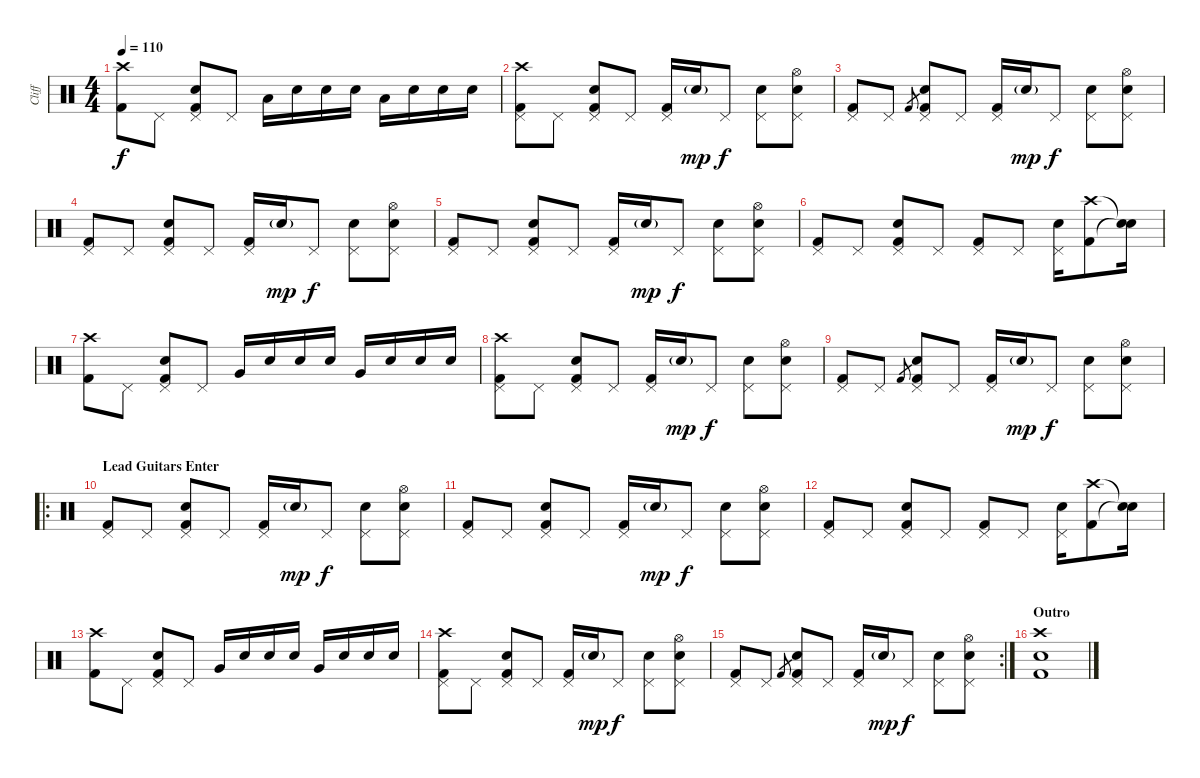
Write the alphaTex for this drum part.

\track ("Cliff" "Cliff") {instrument percussion}
\staff {score}
\articulation defaults
\ts (4 4)
\tempo 110
\clef neutral
\ks c
("Crash high (hit)" "Kick (hit) 2").8{dy f} "Pedal Hi-Hat (hit)".8 ("Pedal Hi-Hat (hit)" "Kick (hit) 2" "Snare (hit) 2").8 "Pedal Hi-Hat (hit)".8 "Low Tom (hit)".16 "Snare (hit) 2".16 "Snare (hit) 2".16 "Snare (hit) 2".16 "Low Tom (hit)".16 "Snare (hit) 2".16 "Snare (hit) 2".16 "Snare (hit) 2".16 |
("Pedal Hi-Hat (hit)" "Kick (hit) 2" "Crash high (hit)").8 "Pedal Hi-Hat (hit)".8 ("Pedal Hi-Hat (hit)" "Snare (hit) 2" "Kick (hit) 2").8 "Pedal Hi-Hat (hit)".8 ("Pedal Hi-Hat (hit)" "Kick (hit) 2").16 "Snare (hit) 2"{g}.16{dy mp} "Pedal Hi-Hat (hit)".8{dy f} ("Pedal Hi-Hat (hit)" "Snare (hit) 2").8 ("Pedal Hi-Hat (hit)" "Snare (hit) 2" "Hi-Hat (open)").8 |
("Pedal Hi-Hat (hit)" "Kick (hit) 2").8 "Pedal Hi-Hat (hit)".8 "Kick (hit) 2".8{gr} ("Pedal Hi-Hat (hit)" "Snare (hit) 2" "Kick (hit) 2").8 "Pedal Hi-Hat (hit)".8 ("Pedal Hi-Hat (hit)" "Kick (hit) 2").16 "Snare (hit) 2"{g}.16{dy mp} "Pedal Hi-Hat (hit)".8{dy f} ("Pedal Hi-Hat (hit)" "Snare (hit) 2").8 ("Pedal Hi-Hat (hit)" "Snare (hit) 2" "Hi-Hat (open)").8 |
("Pedal Hi-Hat (hit)" "Kick (hit) 2").8 "Pedal Hi-Hat (hit)".8 ("Pedal Hi-Hat (hit)" "Snare (hit) 2" "Kick (hit) 2").8 "Pedal Hi-Hat (hit)".8 ("Pedal Hi-Hat (hit)" "Kick (hit) 2").16 "Snare (hit) 2"{g}.16{dy mp} "Pedal Hi-Hat (hit)".8{dy f} ("Pedal Hi-Hat (hit)" "Snare (hit) 2").8 ("Pedal Hi-Hat (hit)" "Snare (hit) 2" "Hi-Hat (open)").8 |
("Pedal Hi-Hat (hit)" "Kick (hit) 2").8 "Pedal Hi-Hat (hit)".8 ("Pedal Hi-Hat (hit)" "Snare (hit) 2" "Kick (hit) 2").8 "Pedal Hi-Hat (hit)".8 ("Pedal Hi-Hat (hit)" "Kick (hit) 2").16 "Snare (hit) 2"{g}.16{dy mp} "Pedal Hi-Hat (hit)".8{dy f} ("Pedal Hi-Hat (hit)" "Snare (hit) 2").8 ("Pedal Hi-Hat (hit)" "Snare (hit) 2" "Hi-Hat (open)").8 |
("Pedal Hi-Hat (hit)" "Kick (hit) 2").8 "Pedal Hi-Hat (hit)".8 ("Pedal Hi-Hat (hit)" "Snare (hit) 2" "Kick (hit) 2").8 "Pedal Hi-Hat (hit)".8 ("Pedal Hi-Hat (hit)" "Kick (hit) 2").8 "Pedal Hi-Hat (hit)".8 ("Pedal Hi-Hat (hit)" "Snare (hit) 2").16 ("Crash high (hit)" "Kick (hit) 2").8 ("Snare (hit)"{t} "Snare (hit)"{t}).16 |
("Crash high (hit)" "Kick (hit) 2").8 "Pedal Hi-Hat (hit)".8 ("Pedal Hi-Hat (hit)" "Kick (hit) 2" "Snare (hit) 2").8 "Pedal Hi-Hat (hit)".8 "Very Low Tom (hit)".16 "Snare (hit) 2".16 "Snare (hit) 2".16 "Snare (hit) 2".16 "Very Low Tom (hit)".16 "Snare (hit) 2".16 "Snare (hit) 2".16 "Snare (hit) 2".16 |
("Pedal Hi-Hat (hit)" "Kick (hit) 2" "Crash high (hit)").8 "Pedal Hi-Hat (hit)".8 ("Pedal Hi-Hat (hit)" "Snare (hit) 2" "Kick (hit) 2").8 "Pedal Hi-Hat (hit)".8 ("Pedal Hi-Hat (hit)" "Kick (hit) 2").16 "Snare (hit) 2"{g}.16{dy mp} "Pedal Hi-Hat (hit)".8{dy f} ("Pedal Hi-Hat (hit)" "Snare (hit) 2").8 ("Pedal Hi-Hat (hit)" "Snare (hit) 2" "Hi-Hat (open)").8 |
("Pedal Hi-Hat (hit)" "Kick (hit) 2").8 "Pedal Hi-Hat (hit)".8 "Kick (hit) 2".8{gr} ("Pedal Hi-Hat (hit)" "Snare (hit) 2" "Kick (hit) 2").8 "Pedal Hi-Hat (hit)".8 ("Pedal Hi-Hat (hit)" "Kick (hit) 2").16 "Snare (hit) 2"{g}.16{dy mp} "Pedal Hi-Hat (hit)".8{dy f} ("Pedal Hi-Hat (hit)" "Snare (hit) 2").8 ("Pedal Hi-Hat (hit)" "Snare (hit) 2" "Hi-Hat (open)").8 |
\ro
\section ("" "Lead Guitars Enter")
("Pedal Hi-Hat (hit)" "Kick (hit) 2").8 "Pedal Hi-Hat (hit)".8 ("Pedal Hi-Hat (hit)" "Snare (hit) 2" "Kick (hit) 2").8 "Pedal Hi-Hat (hit)".8 ("Pedal Hi-Hat (hit)" "Kick (hit) 2").16 "Snare (hit) 2"{g}.16{dy mp} "Pedal Hi-Hat (hit)".8{dy f} ("Pedal Hi-Hat (hit)" "Snare (hit) 2").8 ("Pedal Hi-Hat (hit)" "Snare (hit) 2" "Hi-Hat (open)").8 |
("Pedal Hi-Hat (hit)" "Kick (hit) 2").8 "Pedal Hi-Hat (hit)".8 ("Pedal Hi-Hat (hit)" "Snare (hit) 2" "Kick (hit) 2").8 "Pedal Hi-Hat (hit)".8 ("Pedal Hi-Hat (hit)" "Kick (hit) 2").16 "Snare (hit) 2"{g}.16{dy mp} "Pedal Hi-Hat (hit)".8{dy f} ("Pedal Hi-Hat (hit)" "Snare (hit) 2").8 ("Pedal Hi-Hat (hit)" "Snare (hit) 2" "Hi-Hat (open)").8 |
("Pedal Hi-Hat (hit)" "Kick (hit) 2").8 "Pedal Hi-Hat (hit)".8 ("Pedal Hi-Hat (hit)" "Snare (hit) 2" "Kick (hit) 2").8 "Pedal Hi-Hat (hit)".8 ("Pedal Hi-Hat (hit)" "Kick (hit) 2").8 "Pedal Hi-Hat (hit)".8 ("Pedal Hi-Hat (hit)" "Snare (hit) 2").16 ("Crash high (hit)" "Kick (hit) 2").8 ("Snare (hit)"{t} "Snare (hit)"{t}).16 |
("Crash high (hit)" "Kick (hit) 2").8 "Pedal Hi-Hat (hit)".8 ("Pedal Hi-Hat (hit)" "Kick (hit) 2" "Snare (hit) 2").8 "Pedal Hi-Hat (hit)".8 "Very Low Tom (hit)".16 "Snare (hit) 2".16 "Snare (hit) 2".16 "Snare (hit) 2".16 "Very Low Tom (hit)".16 "Snare (hit) 2".16 "Snare (hit) 2".16 "Snare (hit) 2".16 |
("Pedal Hi-Hat (hit)" "Kick (hit) 2" "Crash high (hit)").8 "Pedal Hi-Hat (hit)".8 ("Pedal Hi-Hat (hit)" "Snare (hit) 2" "Kick (hit) 2").8 "Pedal Hi-Hat (hit)".8 ("Pedal Hi-Hat (hit)" "Kick (hit) 2").16 "Snare (hit) 2"{g}.16{dy mp} "Pedal Hi-Hat (hit)".8{dy f} ("Pedal Hi-Hat (hit)" "Snare (hit) 2").8 ("Pedal Hi-Hat (hit)" "Snare (hit) 2" "Hi-Hat (open)").8 |
\rc 2
("Pedal Hi-Hat (hit)" "Kick (hit) 2").8 "Pedal Hi-Hat (hit)".8 "Kick (hit) 2".8{gr} ("Pedal Hi-Hat (hit)" "Snare (hit) 2" "Kick (hit) 2").8 "Pedal Hi-Hat (hit)".8 ("Pedal Hi-Hat (hit)" "Kick (hit) 2").16 "Snare (hit) 2"{g}.16{dy mp} "Pedal Hi-Hat (hit)".8{dy f} ("Pedal Hi-Hat (hit)" "Snare (hit) 2").8 ("Pedal Hi-Hat (hit)" "Snare (hit) 2" "Hi-Hat (open)").8 |
\section ("" "Outro")
("Crash high (hit)" "Kick (hit) 2" "Snare (hit) 2").1
